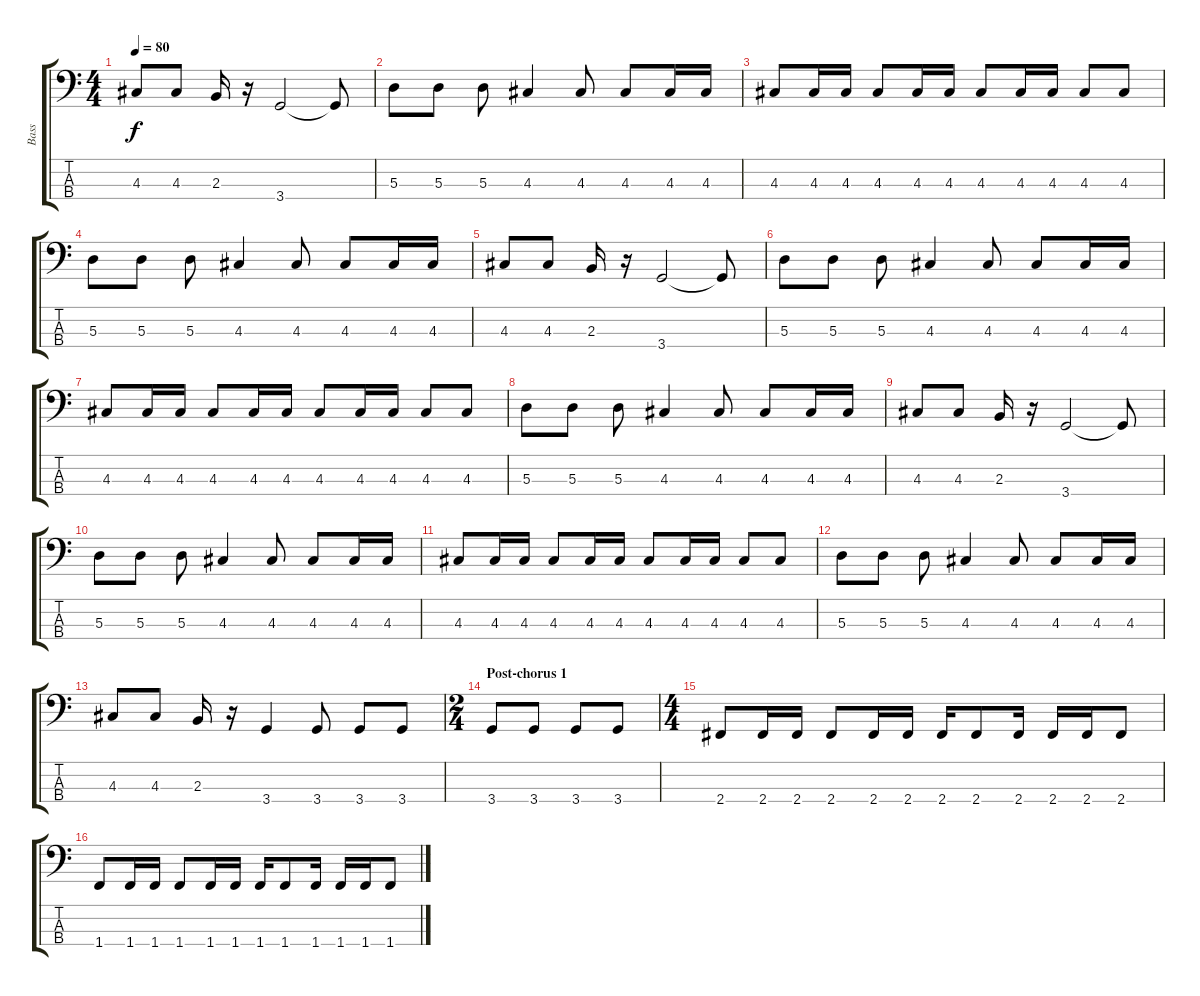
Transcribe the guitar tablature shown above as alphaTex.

\track ("Bass" "Bass") {instrument electricbasspick}
\staff {score tabs}
\tuning (G2 D2 A1 E1) {hide}
\ts (4 4)
\tempo 80
\clef f4
\ks c
4.3.8{dy f} 4.3.8 2.3.16 r.16 3.4.2 3.4{t}.8 |
5.3.8 5.3.8 5.3.8 4.3.4 4.3.8 4.3.8 4.3.16 4.3.16 |
4.3.8 4.3.16 4.3.16 4.3.8 4.3.16 4.3.16 4.3.8 4.3.16 4.3.16 4.3.8 4.3.8 |
5.3.8 5.3.8 5.3.8 4.3.4 4.3.8 4.3.8 4.3.16 4.3.16 |
4.3.8 4.3.8 2.3.16 r.16 3.4.2 3.4{t}.8 |
5.3.8 5.3.8 5.3.8 4.3.4 4.3.8 4.3.8 4.3.16 4.3.16 |
4.3.8 4.3.16 4.3.16 4.3.8 4.3.16 4.3.16 4.3.8 4.3.16 4.3.16 4.3.8 4.3.8 |
5.3.8 5.3.8 5.3.8 4.3.4 4.3.8 4.3.8 4.3.16 4.3.16 |
4.3.8 4.3.8 2.3.16 r.16 3.4.2 3.4{t}.8 |
5.3.8 5.3.8 5.3.8 4.3.4 4.3.8 4.3.8 4.3.16 4.3.16 |
4.3.8 4.3.16 4.3.16 4.3.8 4.3.16 4.3.16 4.3.8 4.3.16 4.3.16 4.3.8 4.3.8 |
5.3.8 5.3.8 5.3.8 4.3.4 4.3.8 4.3.8 4.3.16 4.3.16 |
4.3.8 4.3.8 2.3.16 r.16 3.4.4 3.4.8 3.4.8 3.4.8 |
\ts (2 4)
\section ("" "Post-chorus 1")
3.4.8 3.4.8 3.4.8 3.4.8 |
\ts (4 4)
2.4.8 2.4.16 2.4.16 2.4.8 2.4.16 2.4.16 2.4.16 2.4.8 2.4.16 2.4.16 2.4.16 2.4.8 |
1.4.8 1.4.16 1.4.16 1.4.8 1.4.16 1.4.16 1.4.16 1.4.8 1.4.16 1.4.16 1.4.16 1.4.8
